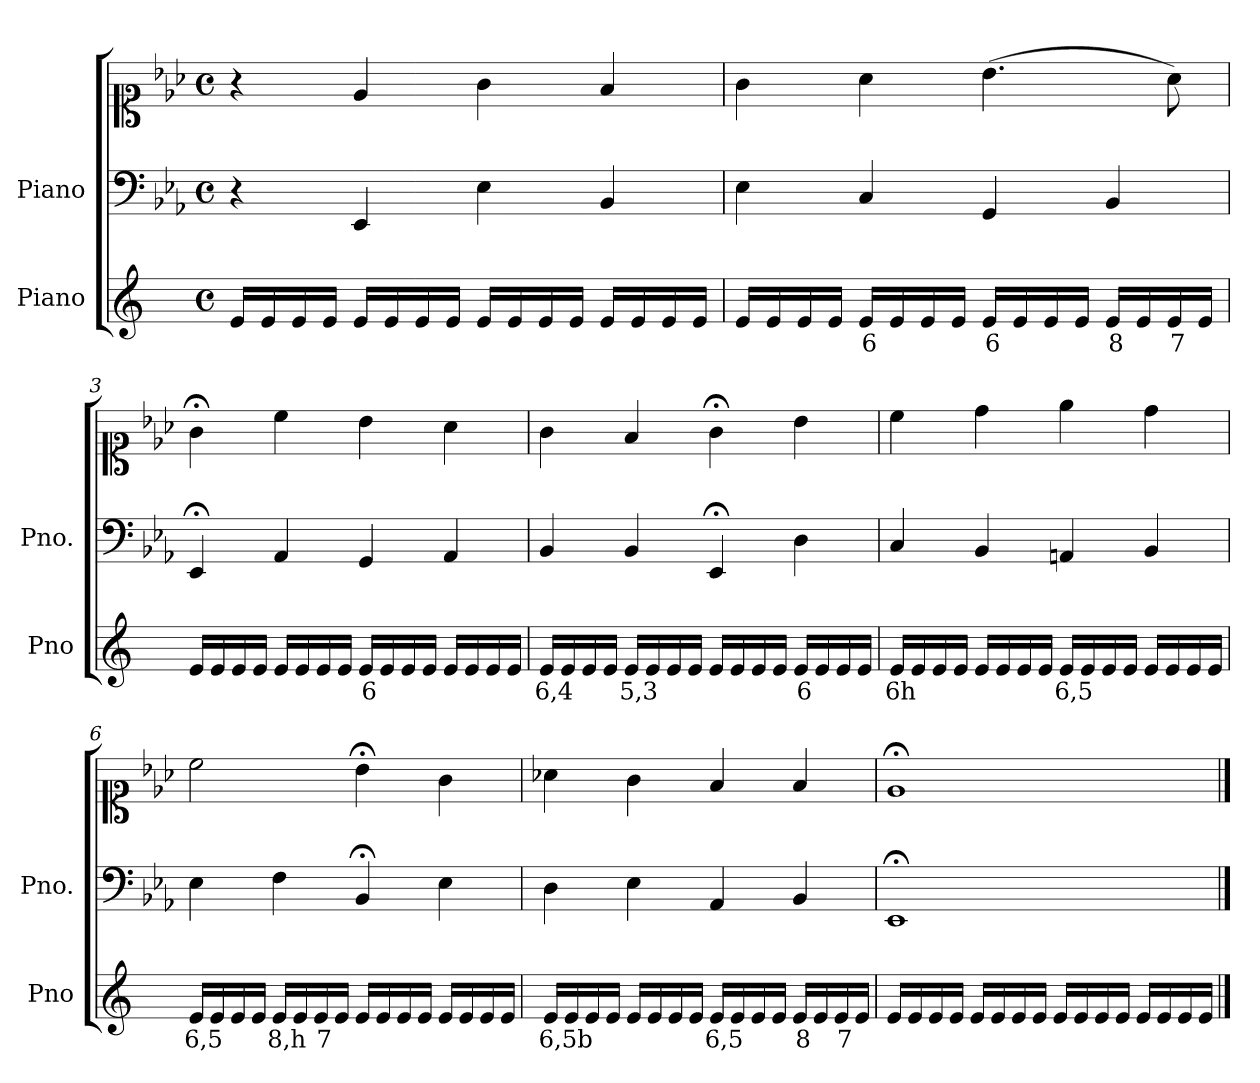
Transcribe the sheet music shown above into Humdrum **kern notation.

**kern	**text	**kern	**kern
*part2	*part2	*part1	*part1
*staff3	*staff3	*staff2	*staff1
*I"Piano	*	*I"Piano	*
*I'Pno	*	*I'Pno.	*
*clefG2	*	*clefF4	*clefC1
*k[]	*	*k[b-e-a-]	*k[b-e-a-]
*M4/4	*	*M4/4	*M4/4
*met(c)	*	*met(c)	*met(c)
=1	=1	=1	=1
16e/LL	.	4r	4r
16e/	.	.	.
16e/	.	.	.
16e/JJ	.	.	.
16e/LL	.	4EE-/	4e-/
16e/	.	.	.
16e/	.	.	.
16e/JJ	.	.	.
16e/LL	.	4E-\	4g\
16e/	.	.	.
16e/	.	.	.
16e/JJ	.	.	.
16e/LL	.	4BB-/	4f/
16e/	.	.	.
16e/	.	.	.
16e/JJ	.	.	.
=2	=2	=2	=2
16e/LL	.	4E-\	4g\
16e/	.	.	.
16e/	.	.	.
16e/JJ	.	.	.
!	!LO:LY:b	!	!
16e/LL	6	4C/	4a-\
16e/	.	.	.
16e/	.	.	.
16e/JJ	.	.	.
!	!LO:LY:b	!	!
16e/LL	6	4GG/	(>4.b-\
16e/	.	.	.
16e/	.	.	.
16e/JJ	.	.	.
!	!LO:LY:b	!	!
16e/LL	8	4BB-/	.
16e/	.	.	.
!	!LO:LY:b	!	!
16e/	7	.	8a-\)
16e/JJ	.	.	.
=3	=3	=3	=3
16e/LL	.	4EE-;</	4g;<\
16e/	.	.	.
16e/	.	.	.
16e/JJ	.	.	.
16e/LL	.	4AA-/	4cc\
16e/	.	.	.
16e/	.	.	.
16e/JJ	.	.	.
!	!LO:LY:b	!	!
16e/LL	6	4GG/	4b-\
16e/	.	.	.
16e/	.	.	.
16e/JJ	.	.	.
16e/LL	.	4AA-/	4a-\
16e/	.	.	.
16e/	.	.	.
16e/JJ	.	.	.
=4	=4	=4	=4
!	!LO:LY:b	!	!
16e/LL	6,4	4BB-/	4g\
16e/	.	.	.
16e/	.	.	.
16e/JJ	.	.	.
!	!LO:LY:b	!	!
16e/LL	5,3	4BB-/	4f/
16e/	.	.	.
16e/	.	.	.
16e/JJ	.	.	.
16e/LL	.	4EE-;</	4g;<\
16e/	.	.	.
16e/	.	.	.
16e/JJ	.	.	.
!	!LO:LY:b	!	!
16e/LL	6	4D\	4b-\
16e/	.	.	.
16e/	.	.	.
16e/JJ	.	.	.
=5	=5	=5	=5
!	!LO:LY:b	!	!
16e/LL	6h	4C/	4cc\
16e/	.	.	.
16e/	.	.	.
16e/JJ	.	.	.
16e/LL	.	4BB-/	4dd\
16e/	.	.	.
16e/	.	.	.
16e/JJ	.	.	.
!	!LO:LY:b	!	!
16e/LL	6,5	4AAn/	4ee-\
16e/	.	.	.
16e/	.	.	.
16e/JJ	.	.	.
16e/LL	.	4BB-/	4dd\
16e/	.	.	.
16e/	.	.	.
16e/JJ	.	.	.
=6	=6	=6	=6
!	!LO:LY:b	!	!
16e/LL	6,5	4E-\	2cc\
16e/	.	.	.
16e/	.	.	.
16e/JJ	.	.	.
!	!LO:LY:b	!	!
16e/LL	8,h	4F\	.
16e/	.	.	.
!	!LO:LY:b	!	!
16e/	7	.	.
16e/JJ	.	.	.
16e/LL	.	4BB-;</	4b-;<\
16e/	.	.	.
16e/	.	.	.
16e/JJ	.	.	.
16e/LL	.	4E-\	4g\
16e/	.	.	.
16e/	.	.	.
16e/JJ	.	.	.
=7	=7	=7	=7
!	!LO:LY:b	!	!
16e/LL	6,5b	4D\	4a-X\
16e/	.	.	.
16e/	.	.	.
16e/JJ	.	.	.
16e/LL	.	4E-\	4g\
16e/	.	.	.
16e/	.	.	.
16e/JJ	.	.	.
!	!LO:LY:b	!	!
16e/LL	6,5	4AA-/	4f/
16e/	.	.	.
16e/	.	.	.
16e/JJ	.	.	.
!	!LO:LY:b	!	!
16e/LL	8	4BB-/	4f/
16e/	.	.	.
!	!LO:LY:b	!	!
16e/	7	.	.
16e/JJ	.	.	.
=8	=8	=8	=8
16e/LL	.	1EE-;<	1e-;<
16e/	.	.	.
16e/	.	.	.
16e/JJ	.	.	.
16e/LL	.	.	.
16e/	.	.	.
16e/	.	.	.
16e/JJ	.	.	.
16e/LL	.	.	.
16e/	.	.	.
16e/	.	.	.
16e/JJ	.	.	.
16e/LL	.	.	.
16e/	.	.	.
16e/	.	.	.
16e/JJ	.	.	.
==	==	==	==
*-	*-	*-	*-
